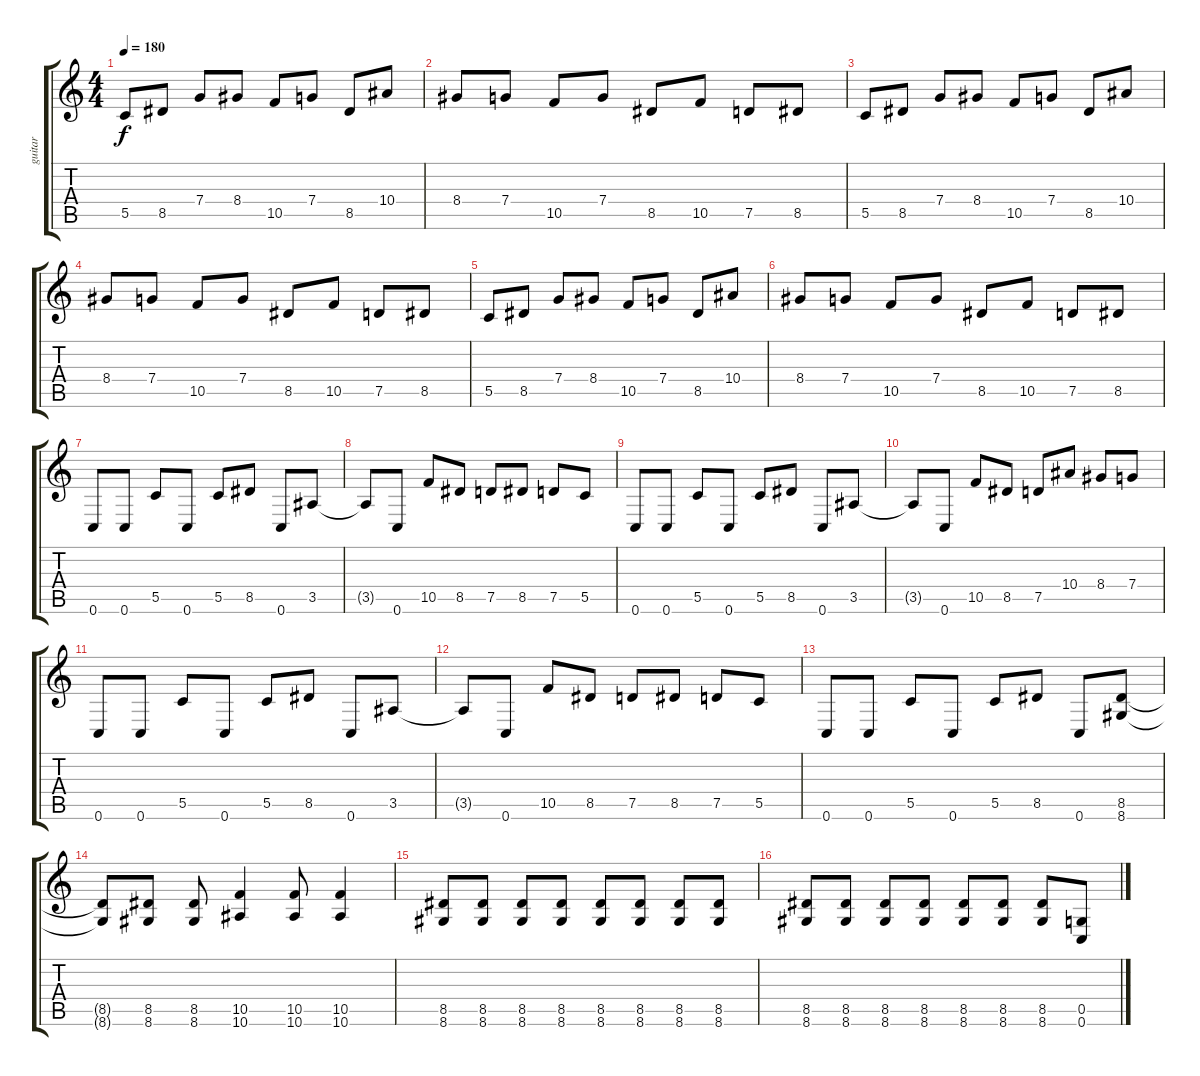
\track ("guitar" "guitar") {instrument distortionguitar}
\staff {score tabs}
\tuning (D4 A3 F3 C3 G2 C2) {hide}
\ts (4 4)
\tempo 180
\clef g2
\ks c
5.5.8{dy f} 8.5.8 7.4.8 8.4.8 10.5.8 7.4.8 8.5.8 10.4.8 |
8.4.8 7.4.8 10.5.8 7.4.8 8.5.8 10.5.8 7.5.8 8.5.8 |
5.5.8 8.5.8 7.4.8 8.4.8 10.5.8 7.4.8 8.5.8 10.4.8 |
8.4.8 7.4.8 10.5.8 7.4.8 8.5.8 10.5.8 7.5.8 8.5.8 |
5.5.8 8.5.8 7.4.8 8.4.8 10.5.8 7.4.8 8.5.8 10.4.8 |
8.4.8 7.4.8 10.5.8 7.4.8 8.5.8 10.5.8 7.5.8 8.5.8 |
0.6.8{volume 6} 0.6.8 5.5.8 0.6.8 5.5.8 8.5.8 0.6.8 3.5.8 |
3.5{t}.8 0.6.8 10.5.8 8.5.8 7.5.8 8.5.8 7.5.8 5.5.8 |
0.6.8 0.6.8 5.5.8 0.6.8 5.5.8 8.5.8 0.6.8 3.5.8 |
3.5{t}.8 0.6.8 10.5.8 8.5.8 7.5.8 10.4.8 8.4.8 7.4.8 |
0.6.8 0.6.8 5.5.8 0.6.8 5.5.8 8.5.8 0.6.8 3.5.8 |
3.5{t}.8 0.6.8 10.5.8 8.5.8 7.5.8 8.5.8 7.5.8 5.5.8 |
0.6.8 0.6.8 5.5.8 0.6.8 5.5.8 8.5.8 0.6.8 (8.5 8.6).8 |
(8.5{t} 8.6{t}).8 (8.5 8.6).8 (8.5 8.6).8 (10.5 10.6).4 (10.5 10.6).8 (10.5 10.6).4 |
(8.5 8.6).8{volume 16} (8.5 8.6).8 (8.5 8.6).8 (8.5 8.6).8 (8.5 8.6).8 (8.5 8.6).8 (8.5 8.6).8 (8.5 8.6).8 |
(8.5 8.6).8 (8.5 8.6).8 (8.5 8.6).8 (8.5 8.6).8 (8.5 8.6).8 (8.5 8.6).8 (8.5 8.6).8 (0.5 0.6).8
